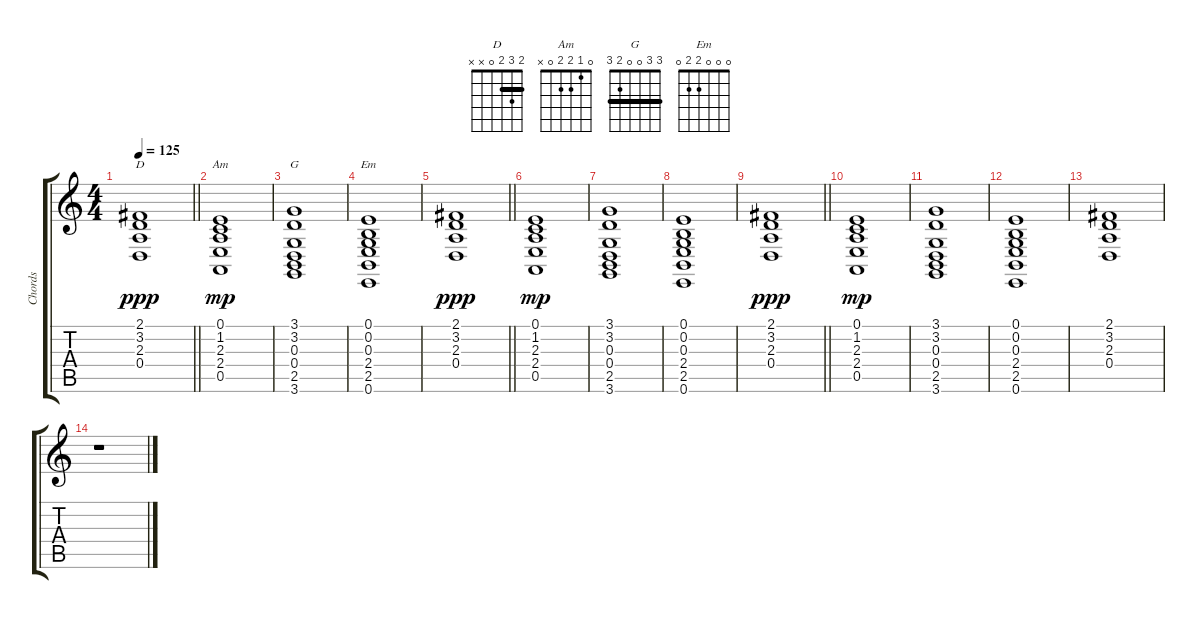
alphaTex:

\track ("Chords" "Chords") {instrument stringensemble1}
\staff {score tabs}
\tuning (E4 B3 G3 D3 A2 E2) {hide}
\chord ("D" 2 3 2 0 x x) {barre 2}
\chord ("Am" 0 1 2 2 0 x)
\chord ("G" 3 3 0 0 2 3) {barre 3}
\chord ("Em" 0 0 0 2 2 0)
\ts (4 4)
\tempo 125
\clef g2
\barLineRight lightlight
\ks c
(2.1 3.2 2.3 0.4).1{ch "D" dy ppp} |
(0.1 1.2 2.3 2.4 0.5).1{ch "Am" dy mp} |
(3.1 3.2 0.3 0.4 2.5 3.6).1{ch "G"} |
(0.1 0.2 0.3 2.4 2.5 0.6).1{ch "Em"} |
\barLineRight lightlight
(2.1 3.2 2.3 0.4).1{dy ppp} |
\section ("" "")
(0.1 1.2 2.3 2.4 0.5).1{dy mp} |
(3.1 3.2 0.3 0.4 2.5 3.6).1 |
(0.1 0.2 0.3 2.4 2.5 0.6).1 |
\barLineRight lightlight
(2.1 3.2 2.3 0.4).1{dy ppp} |
(0.1 1.2 2.3 2.4 0.5).1{dy mp} |
(3.1 3.2 0.3 0.4 2.5 3.6).1 |
(0.1 0.2 0.3 2.4 2.5 0.6).1 |
(2.1 3.2 2.3 0.4).1 |
r.1
